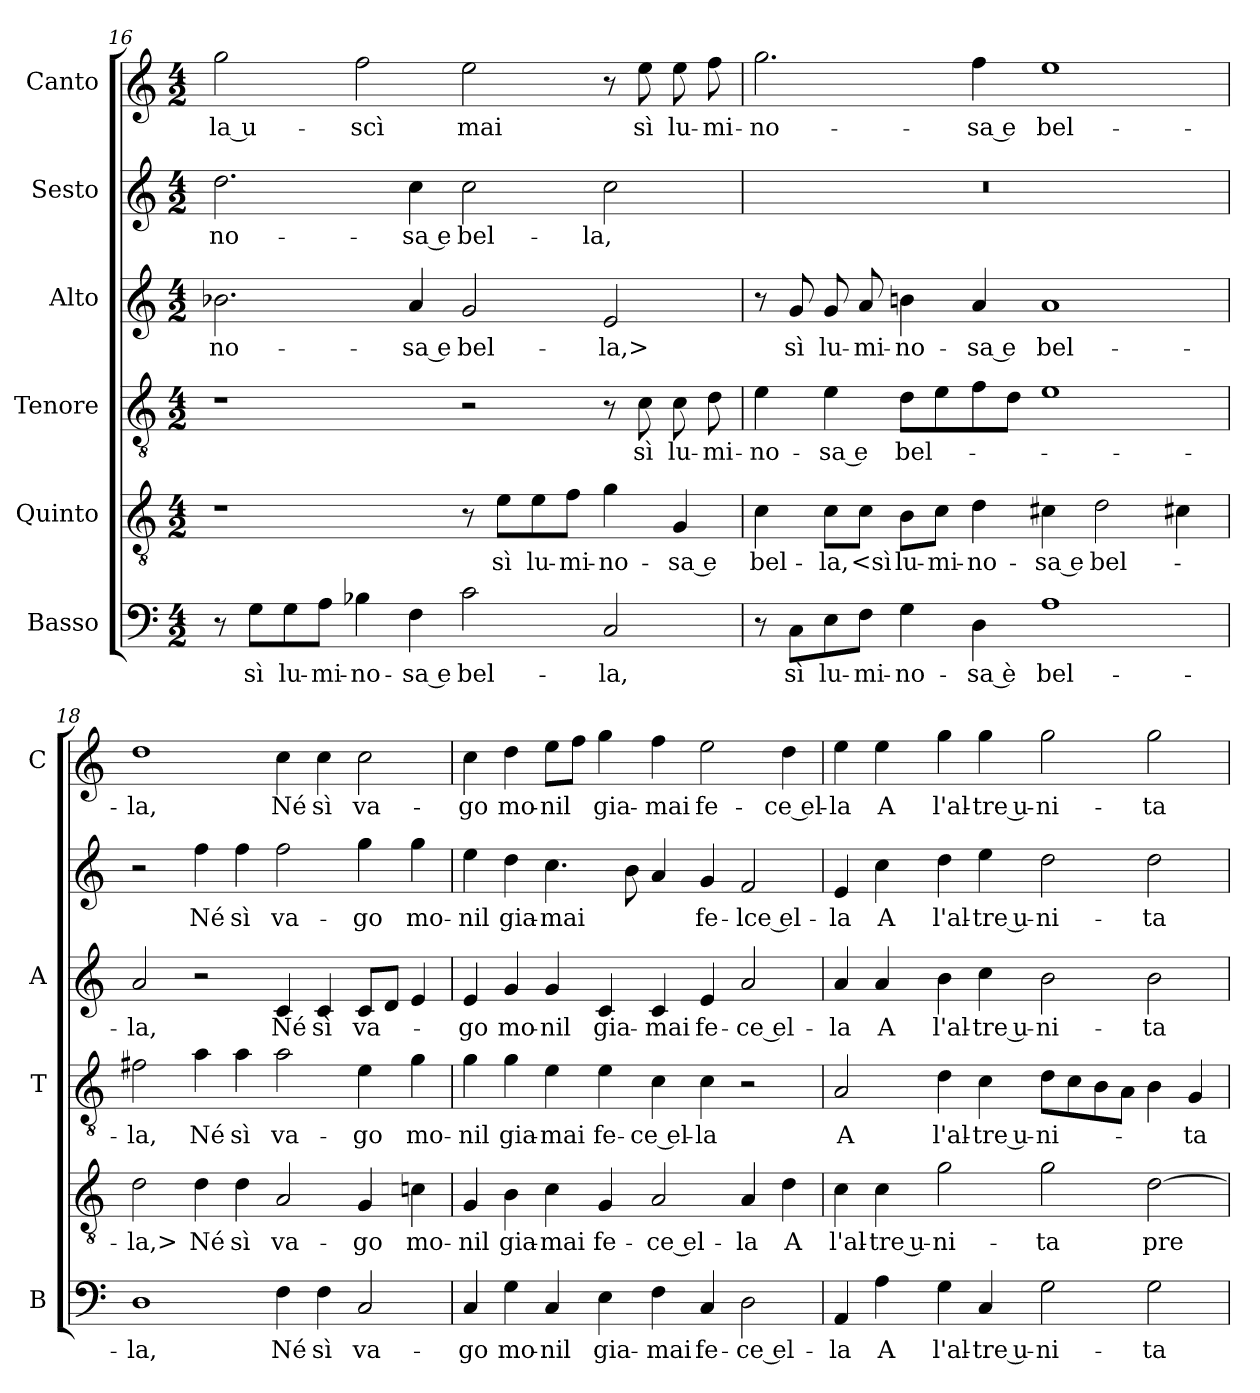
**kern	**text	**kern	**text	**kern	**text	**kern	**text	**kern	**text	**kern	**text
*part6	*part6	*part5	*part5	*part4	*part4	*part3	*part3	*part2	*part2	*part1	*part1
*staff6	*staff6	*staff5	*staff5	*staff4	*staff4	*staff3	*staff3	*staff2	*staff2	*staff1	*staff1
*I"Basso	*	*I"Quinto	*	*I"Tenore	*	*I"Alto	*	*I"Sesto	*	*I"Canto	*
*I'B	*	*	*	*I'T	*	*I'A	*	*	*	*I'C	*
*clefF4	*	*clefGv2	*	*clefGv2	*	*clefG2	*	*clefG2	*	*clefG2	*
*k[]	*	*k[]	*	*k[]	*	*k[]	*	*k[]	*	*k[]	*
*M4/2	*	*M4/2	*	*M4/2	*	*M4/2	*	*M4/2	*	*M4/2	*
=16	=16	=16	=16	=16	=16	=16	=16	=16	=16	=16	=16
8r	.	1r	.	1r	.	2.b-X	-no-	2.dd	-no-	2gg	-la u-
8G\L	sì	.	.	.	.	.	.	.	.	.	.
8G\	lu-	.	.	.	.	.	.	.	.	.	.
8A\J	-mi-	.	.	.	.	.	.	.	.	.	.
4B-X	-no-	.	.	.	.	.	.	.	.	2ff	-scì
4F	-sa e	.	.	.	.	4a	-sa e	4cc	-sa e	.	.
2c	bel-	8r	.	2r	.	2g	bel-	2cc	bel-	2ee	mai
.	.	8e\L	sì	.	.	.	.	.	.	.	.
.	.	8e\	lu-	.	.	.	.	.	.	.	.
.	.	8f\J	-mi-	.	.	.	.	.	.	.	.
2C	-la,	4g	-no-	8r	.	2e	-la,>	2cc	-la,	8r	.
.	.	.	.	8c	sì	.	.	.	.	8ee	sì
.	.	4G	-sa e	8c	lu-	.	.	.	.	8ee	lu-
.	.	.	.	8d	-mi-	.	.	.	.	8ff	-mi-
=17	=17	=17	=17	=17	=17	=17	=17	=17	=17	=17	=17
8r	.	4c	bel-	4e	-no-	8r	.	0r	.	2.gg	-no-
8C\L	sì	.	.	.	.	8g	sì	.	.	.	.
8E\	lu-	8c\L	-la,	4e	-sa e	8g	lu-	.	.	.	.
8F\J	-mi-	8c\J	<sì	.	.	8a	-mi-	.	.	.	.
4G	-no-	8B\L	lu-	8dL	bel-	4bn	-no-	.	.	.	.
.	.	8c\J	-mi-	8e	.	.	.	.	.	.	.
4D	-sa è	4d	-no-	8f	.	4a	-sa e	.	.	4ff	-sa e
.	.	.	.	8dJ	.	.	.	.	.	.	.
1A	bel-	4c#X	-sa e	1e	.	1a	bel-	.	.	1ee	bel-
.	.	2d	bel-	.	.	.	.	.	.	.	.
.	.	4c#X	.	.	.	.	.	.	.	.	.
=18	=18	=18	=18	=18	=18	=18	=18	=18	=18	=18	=18
1D	-la,	2d	-la,>	2f#X	-la,	2a	-la,	2r	.	1dd	-la,
.	.	4d	Né	4a	Né	2r	.	4ff	Né	.	.
.	.	4d	sì	4a	sì	.	.	4ff	sì	.	.
4F	Né	2A	va-	2a	va-	4c	Né	2ff	va-	4cc	Né
4F	sì	.	.	.	.	4c	sì	.	.	4cc	sì
2C	va-	4G	-go	4e	-go	8cL	va-	4gg	-go	2cc	va-
.	.	.	.	.	.	8dJ	.	.	.	.	.
.	.	4cn	mo-	4g	mo-	4e	.	4gg	mo-	.	.
=19	=19	=19	=19	=19	=19	=19	=19	=19	=19	=19	=19
4C	-go	4G	-nil	4g	-nil	4e	-go	4ee	-nil	4cc	-go
4G	mo-	4B	gia-	4g	gia-	4g	mo-	4dd	gia-	4dd	mo-
4C	-nil	4c	-mai	4e	-mai	4g	-nil	4.cc	-mai	8eeL	-nil
.	.	.	.	.	.	.	.	.	.	8ffJ	.
4E	gia-	4G	fe-	4e	fe-	4c	gia-	.	.	4gg	gia-
.	.	.	.	.	.	.	.	8b	.	.	.
4F	-mai	2A	-ce el-	4c	-ce el-	4c	-mai	4a	.	4ff	-mai
4C	fe-	.	.	4c	-la	4e	fe-	4g	fe-	2ee	fe-
2D	-ce el-	4A	-la	2r	.	2a	-ce el-	2f	-lce el-	.	.
.	.	4d	A	.	.	.	.	.	.	4dd	-ce el-
=20	=20	=20	=20	=20	=20	=20	=20	=20	=20	=20	=20
4AA	-la	4c	l'al-	2A	A	4a	-la	4e	-la	4ee	-la
4A	A	4c	-tre u-	.	.	4a	A	4cc	A	4ee	A
4G	l'al-	2g	-ni-	4d	l'al-	4b	l'al-	4dd	l'al-	4gg	l'al-
4C	-tre u-	.	.	4c	-tre u-	4cc	-tre u-	4ee	-tre u-	4gg	-tre u-
2G	-ni-	2g	-ta	8dL	-ni-	2b	-ni-	2dd	-ni-	2gg	-ni-
.	.	.	.	8c	.	.	.	.	.	.	.
.	.	.	.	8B	.	.	.	.	.	.	.
.	.	.	.	8AJ	.	.	.	.	.	.	.
2G	-ta	[2d	pre-	4B	.	2b	-ta	2dd	-ta	2gg	-ta
.	.	.	.	4G	-ta	.	.	.	.	.	.
=	=	=	=	=	=	=	=	=	=	=	=
*-	*-	*-	*-	*-	*-	*-	*-	*-	*-	*-	*-
